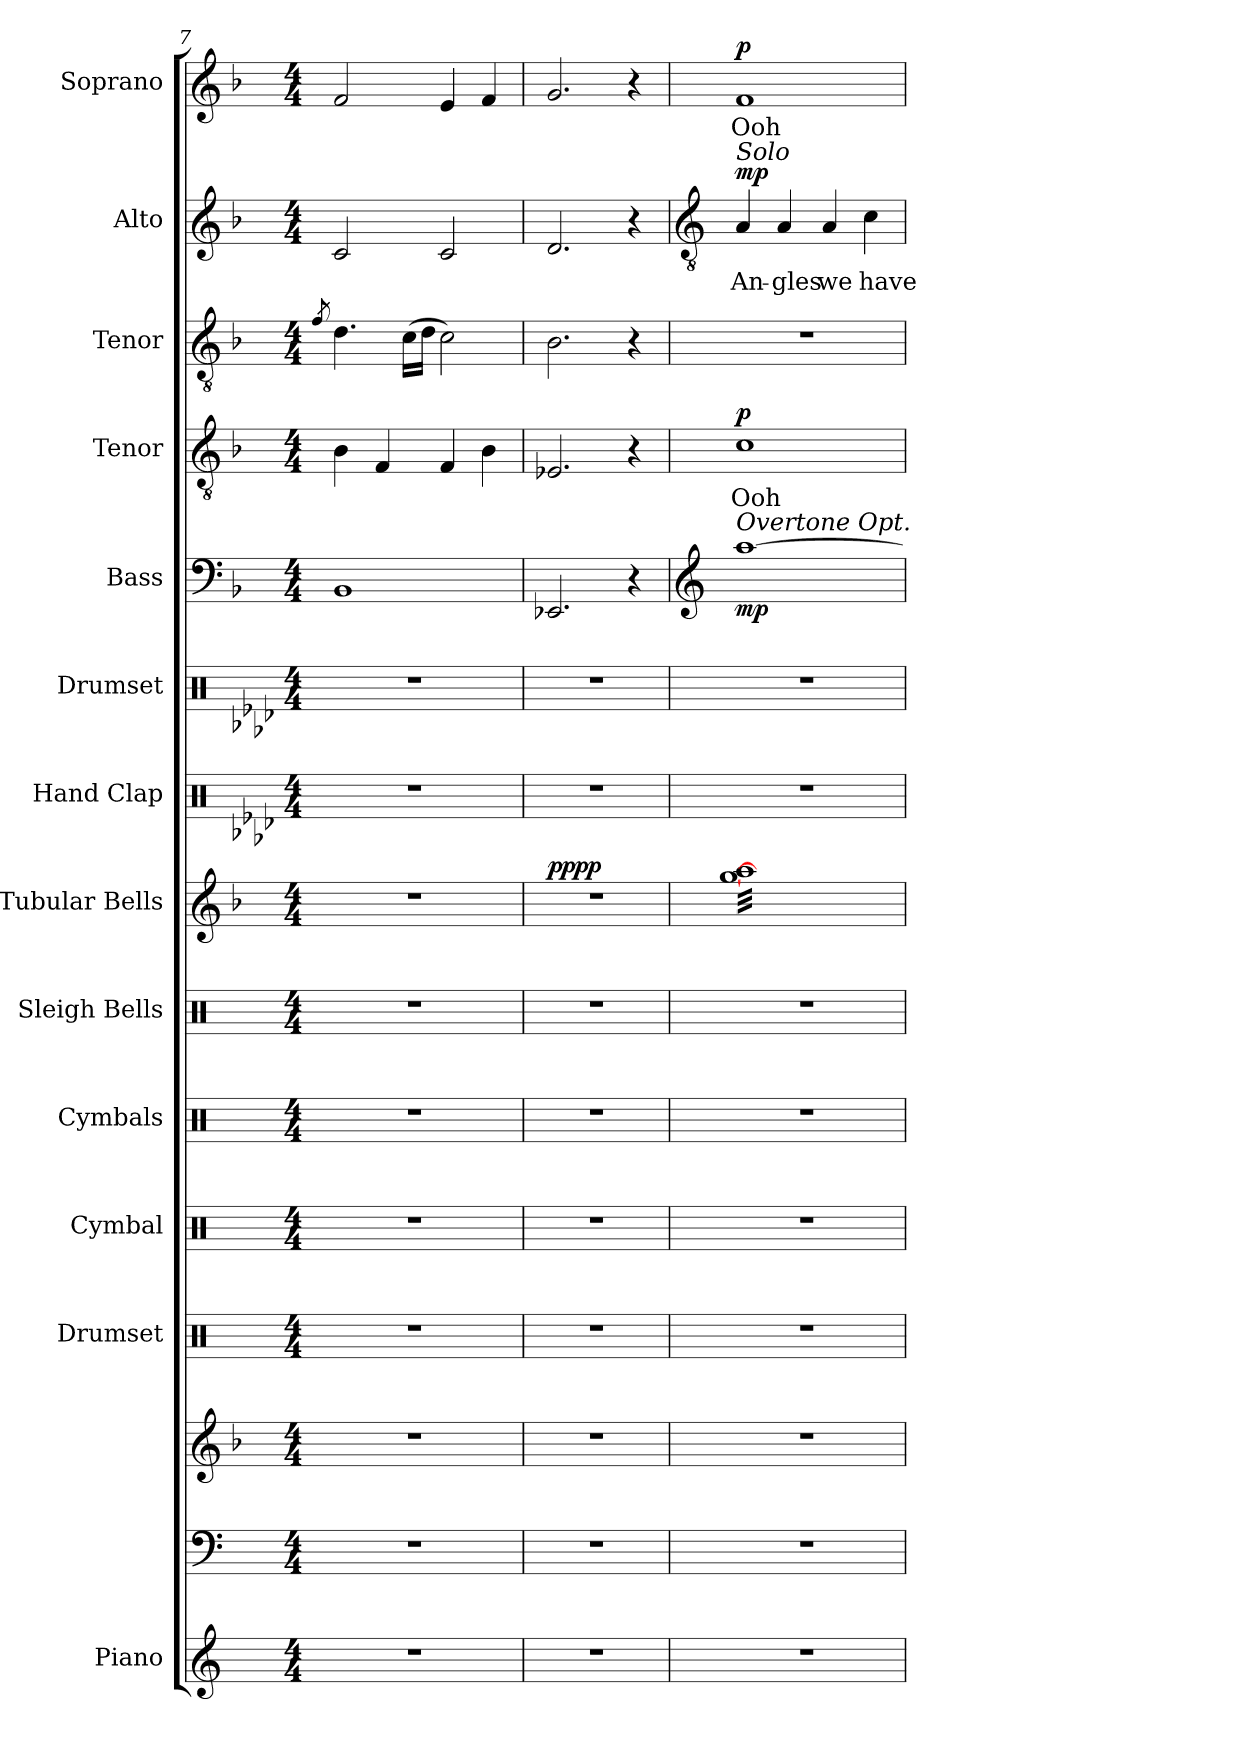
**kern	**kern	**kern	**kern	**kern	**kern	**kern	**kern	**dynam	**kern	**kern	**kern	**dynam	**kern	**text	**dynam	**kern	**kern	**text	**dynam	**kern	**text	**dynam
*part13	*part13	*part13	*part12	*part11	*part10	*part9	*part8	*part8	*part7	*part6	*part5	*part5	*part4	*part4	*part4	*part3	*part2	*part2	*part2	*part1	*part1	*part1
*staff15	*staff14	*staff13	*staff12	*staff11	*staff10	*staff9	*staff8	*staff8	*staff7	*staff6	*staff5	*staff5	*staff4	*staff4	*staff4	*staff3	*staff2	*staff2	*staff2	*staff1	*staff1	*staff1
*I"Piano	*	*	*I"Drumset	*I"Cymbal	*I"Cymbals	*I"Sleigh Bells	*I"Tubular Bells	*	*I"Hand Clap	*I"Drumset	*I"Bass	*	*I"Tenor	*	*	*I"Tenor	*I"Alto	*	*	*I"Soprano	*	*
*I'Pno.	*	*	*I'Drs.	*I'Cym.	*I'Cym.	*I'Sle. Be.	*I'Tu. Be.	*	*I'Clp.	*I'Drs.	*I'B.	*	*I'T.	*	*	*I'T.	*I'A.	*	*	*I'S.	*	*
*clefG2	*clefF4	*clefG2	*clefX	*clefX	*clefX	*clefX	*clefG2	*	*clefX	*clefX	*clefF4	*	*clefGv2	*	*	*clefGv2	*clefG2	*	*	*clefG2	*	*
*	*	*k[b-]	*k[]	*k[]	*k[]	*k[]	*k[b-]	*	*k[b-e-a-d-]	*k[b-e-a-d-]	*k[b-]	*	*k[b-]	*	*	*k[b-]	*k[b-]	*	*	*k[b-]	*	*
*M4/4	*M4/4	*M4/4	*M4/4	*M4/4	*M4/4	*M4/4	*M4/4	*	*M4/4	*M4/4	*M4/4	*	*M4/4	*	*	*M4/4	*M4/4	*	*	*M4/4	*	*
*MM109	*MM109	*MM109	*MM109	*MM109	*MM109	*MM109	*MM109	*	*MM109	*MM109	*MM109	*	*MM109	*	*	*MM109	*MM109	*	*	*MM109	*	*
=7	=7	=7	=7	=7	=7	=7	=7	=7	=7	=7	=7	=7	=7	=7	=7	=7	=7	=7	=7	=7	=7	=7
.	.	.	.	.	.	.	.	.	.	.	.	.	.	.	.	8qf/	.	.	.	.	.	.
1r	1r	1r	1r	1r	1r	1r	1r	.	1r	1r	1BB-	.	4B-\	.	.	4.d\	2c/	.	.	2f/	.	.
.	.	.	.	.	.	.	.	.	.	.	.	.	4F/	.	.	.	.	.	.	.	.	.
.	.	.	.	.	.	.	.	.	.	.	.	.	.	.	.	(16c\LL	.	.	.	.	.	.
.	.	.	.	.	.	.	.	.	.	.	.	.	.	.	.	16d\JJ	.	.	.	.	.	.
*	*	*	*	*	*	*	*	*	*	*	*	*	*	*	*	*	*	*	*	*MM107	*	*
.	.	.	.	.	.	.	.	.	.	.	.	.	4F/	.	.	2c\)	2c/	.	.	4e/	.	.
.	.	.	.	.	.	.	.	.	.	.	.	.	4B-\	.	.	.	.	.	.	4f/	.	.
=8	=8	=8	=8	=8	=8	=8	=8	=8	=8	=8	=8	=8	=8	=8	=8	=8	=8	=8	=8	=8	=8	=8
!	!	!	!	!	!	!	!	!LO:DY:a	!	!	!	!	!	!	!	!	!	!	!	!	!	!
1r	1r	1r	1r	1r	1r	1r	1r	pppp	1r	1r	2.EE-X/	.	2.E-X/	.	.	2.B-\	2.d/	.	.	2.g/	.	.
*	*	*	*	*	*	*	*	*	*	*	*	*	*	*	*	*	*	*	*	*MM100	*	*
.	.	.	.	.	.	.	.	.	.	.	4r	.	4r	.	.	4r	4r	.	.	4r	.	.
!!LO:PB:g=z
=9	=9	=9	=9	=9	=9	=9	=9	=9	=9	=9	=9	=9	=9	=9	=9	=9	=9	=9	=9	=9	=9	=9
!!LO:REH:place=s1:a:B:fs=14:t=A
*	*	*	*	*	*	*	*	*	*	*	*clefG2	*	*	*	*	*	*clefGv2	*	*	*	*	*
*	*	*	*	*	*	*	*	*	*	*	*	*	*	*	*	*	*	*	*	*MM108	*	*
!	!	!	!	!	!	!	!	!	!	!	!	!	!	!	!	!	!LO:TX:a:i:t=Solo	!	!	!	!	!
!	!	!	!	!	!	!	!	!	!	!	!LO:TX:a:i:t=Overtone Opt.	!	!	!	!	!	!	!	!	!	!	!
!	!	!	!	!	!	!	!LO:TX:a:i:t=Overtone Opt.	!	!	!	!	!	!	!	!	!	!	!	!	!	!	!
!	!	!	!	!	!	!	!	!	!	!	!	!LO:DY:b	!	!	!LO:DY:a	!	!	!	!LO:DY:a	!	!	!LO:DY:a
*	*	*	*	*	*	*	*tremolo	*	*	*	*	*	*	*	*	*	*	*	*	*	*	*
1r	1r	1r	1r	1r	1r	1r	[32gg [32aaLLL	.	1r	1r	[1aa	mp	1c	Ooh	p	1r	4A/	An-	mp	1f	Ooh	p
.	.	.	.	.	.	.	32gg 32aa	.	.	.	.	.	.	.	.	.	.	.	.	.	.	.
.	.	.	.	.	.	.	32gg 32aa	.	.	.	.	.	.	.	.	.	.	.	.	.	.	.
.	.	.	.	.	.	.	32gg 32aa	.	.	.	.	.	.	.	.	.	.	.	.	.	.	.
.	.	.	.	.	.	.	32gg 32aa	.	.	.	.	.	.	.	.	.	.	.	.	.	.	.
.	.	.	.	.	.	.	32gg 32aa	.	.	.	.	.	.	.	.	.	.	.	.	.	.	.
.	.	.	.	.	.	.	32gg 32aa	.	.	.	.	.	.	.	.	.	.	.	.	.	.	.
.	.	.	.	.	.	.	32gg 32aa	.	.	.	.	.	.	.	.	.	.	.	.	.	.	.
.	.	.	.	.	.	.	32gg 32aa	.	.	.	.	.	.	.	.	.	4A/	-gles	.	.	.	.
.	.	.	.	.	.	.	32gg 32aa	.	.	.	.	.	.	.	.	.	.	.	.	.	.	.
.	.	.	.	.	.	.	32gg 32aa	.	.	.	.	.	.	.	.	.	.	.	.	.	.	.
.	.	.	.	.	.	.	32gg 32aa	.	.	.	.	.	.	.	.	.	.	.	.	.	.	.
.	.	.	.	.	.	.	32gg 32aa	.	.	.	.	.	.	.	.	.	.	.	.	.	.	.
.	.	.	.	.	.	.	32gg 32aa	.	.	.	.	.	.	.	.	.	.	.	.	.	.	.
.	.	.	.	.	.	.	32gg 32aa	.	.	.	.	.	.	.	.	.	.	.	.	.	.	.
.	.	.	.	.	.	.	32gg 32aa	.	.	.	.	.	.	.	.	.	.	.	.	.	.	.
.	.	.	.	.	.	.	32gg 32aa	.	.	.	.	.	.	.	.	.	4A/	we	.	.	.	.
.	.	.	.	.	.	.	32gg 32aa	.	.	.	.	.	.	.	.	.	.	.	.	.	.	.
.	.	.	.	.	.	.	32gg 32aa	.	.	.	.	.	.	.	.	.	.	.	.	.	.	.
.	.	.	.	.	.	.	32gg 32aa	.	.	.	.	.	.	.	.	.	.	.	.	.	.	.
.	.	.	.	.	.	.	32gg 32aa	.	.	.	.	.	.	.	.	.	.	.	.	.	.	.
.	.	.	.	.	.	.	32gg 32aa	.	.	.	.	.	.	.	.	.	.	.	.	.	.	.
.	.	.	.	.	.	.	32gg 32aa	.	.	.	.	.	.	.	.	.	.	.	.	.	.	.
.	.	.	.	.	.	.	32gg 32aa	.	.	.	.	.	.	.	.	.	.	.	.	.	.	.
.	.	.	.	.	.	.	32gg 32aa	.	.	.	.	.	.	.	.	.	4c\	have	.	.	.	.
.	.	.	.	.	.	.	32gg 32aa	.	.	.	.	.	.	.	.	.	.	.	.	.	.	.
.	.	.	.	.	.	.	32gg 32aa	.	.	.	.	.	.	.	.	.	.	.	.	.	.	.
.	.	.	.	.	.	.	32gg 32aa	.	.	.	.	.	.	.	.	.	.	.	.	.	.	.
.	.	.	.	.	.	.	32gg 32aa	.	.	.	.	.	.	.	.	.	.	.	.	.	.	.
.	.	.	.	.	.	.	32gg 32aa	.	.	.	.	.	.	.	.	.	.	.	.	.	.	.
.	.	.	.	.	.	.	32gg 32aa	.	.	.	.	.	.	.	.	.	.	.	.	.	.	.
.	.	.	.	.	.	.	32gg 32aaJJJ	.	.	.	.	.	.	.	.	.	.	.	.	.	.	.
*	*	*	*	*	*	*	*Xtremolo	*	*	*	*	*	*	*	*	*	*	*	*	*	*	*
=	=	=	=	=	=	=	=	=	=	=	=	=	=	=	=	=	=	=	=	=	=	=
*-	*-	*-	*-	*-	*-	*-	*-	*-	*-	*-	*-	*-	*-	*-	*-	*-	*-	*-	*-	*-	*-	*-
